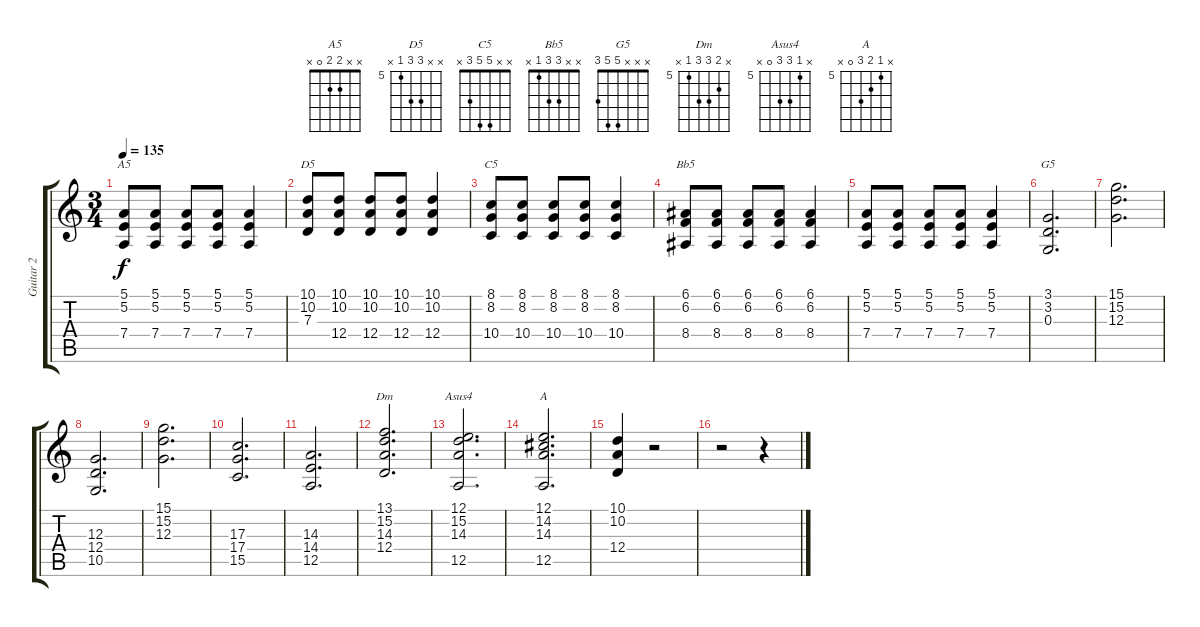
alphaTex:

\track ("Guitar 2" "Guitar 2") {instrument stringensemble1}
\staff {score tabs}
\tuning (E4 B3 G3 D3 A2 E2) {hide}
\chord ("A5" x x 2 2 0 x)
\chord ("D5" x x 7 7 5 x) {firstfret 5}
\chord ("C5" x x 5 5 3 x)
\chord ("Bb5" x x 3 3 1 x)
\chord ("G5" x x x 5 5 3)
\chord ("Dm" x 6 7 7 5 x) {firstfret 5}
\chord ("Asus4" x 5 7 7 0 x) {firstfret 5}
\chord ("A" x 5 6 7 0 x) {firstfret 5}
\ts (3 4)
\tempo 135
\clef g2
\ks c
(5.1 5.2 7.4).8{ch "A5" dy f} (5.1 5.2 7.4).8 (5.1 5.2 7.4).8 (5.1 5.2 7.4).8 (5.1 5.2 7.4).4 |
(10.1 10.2 7.3).8{ch "D5"} (10.1 10.2 12.4).8 (10.1 10.2 12.4).8 (10.1 10.2 12.4).8 (10.1 10.2 12.4).4 |
(8.1 8.2 10.4).8{ch "C5"} (8.1 8.2 10.4).8 (8.1 8.2 10.4).8 (8.1 8.2 10.4).8 (8.1 8.2 10.4).4 |
(6.1 6.2 8.4).8{ch "Bb5"} (6.1 6.2 8.4).8 (6.1 6.2 8.4).8 (6.1 6.2 8.4).8 (6.1 6.2 8.4).4 |
(5.1 5.2 7.4).8 (5.1 5.2 7.4).8 (5.1 5.2 7.4).8 (5.1 5.2 7.4).8 (5.1 5.2 7.4).4 |
(3.1 3.2 0.3).2{d ch "G5"} |
(15.1 15.2 12.3).2{d} |
(12.3 12.4 10.5).2{d} |
(15.1 15.2 12.3).2{d} |
(17.3 17.4 15.5).2{d} |
(14.3 14.4 12.5).2{d} |
(13.1 15.2 14.3 12.4).2{d ch "Dm"} |
(12.1 15.2 14.3 12.5).2{d ch "Asus4"} |
(12.1 14.2 14.3 12.5).2{d ch "A"} |
(10.1 10.2 12.4).4 r.2 |
r.2 r.4
